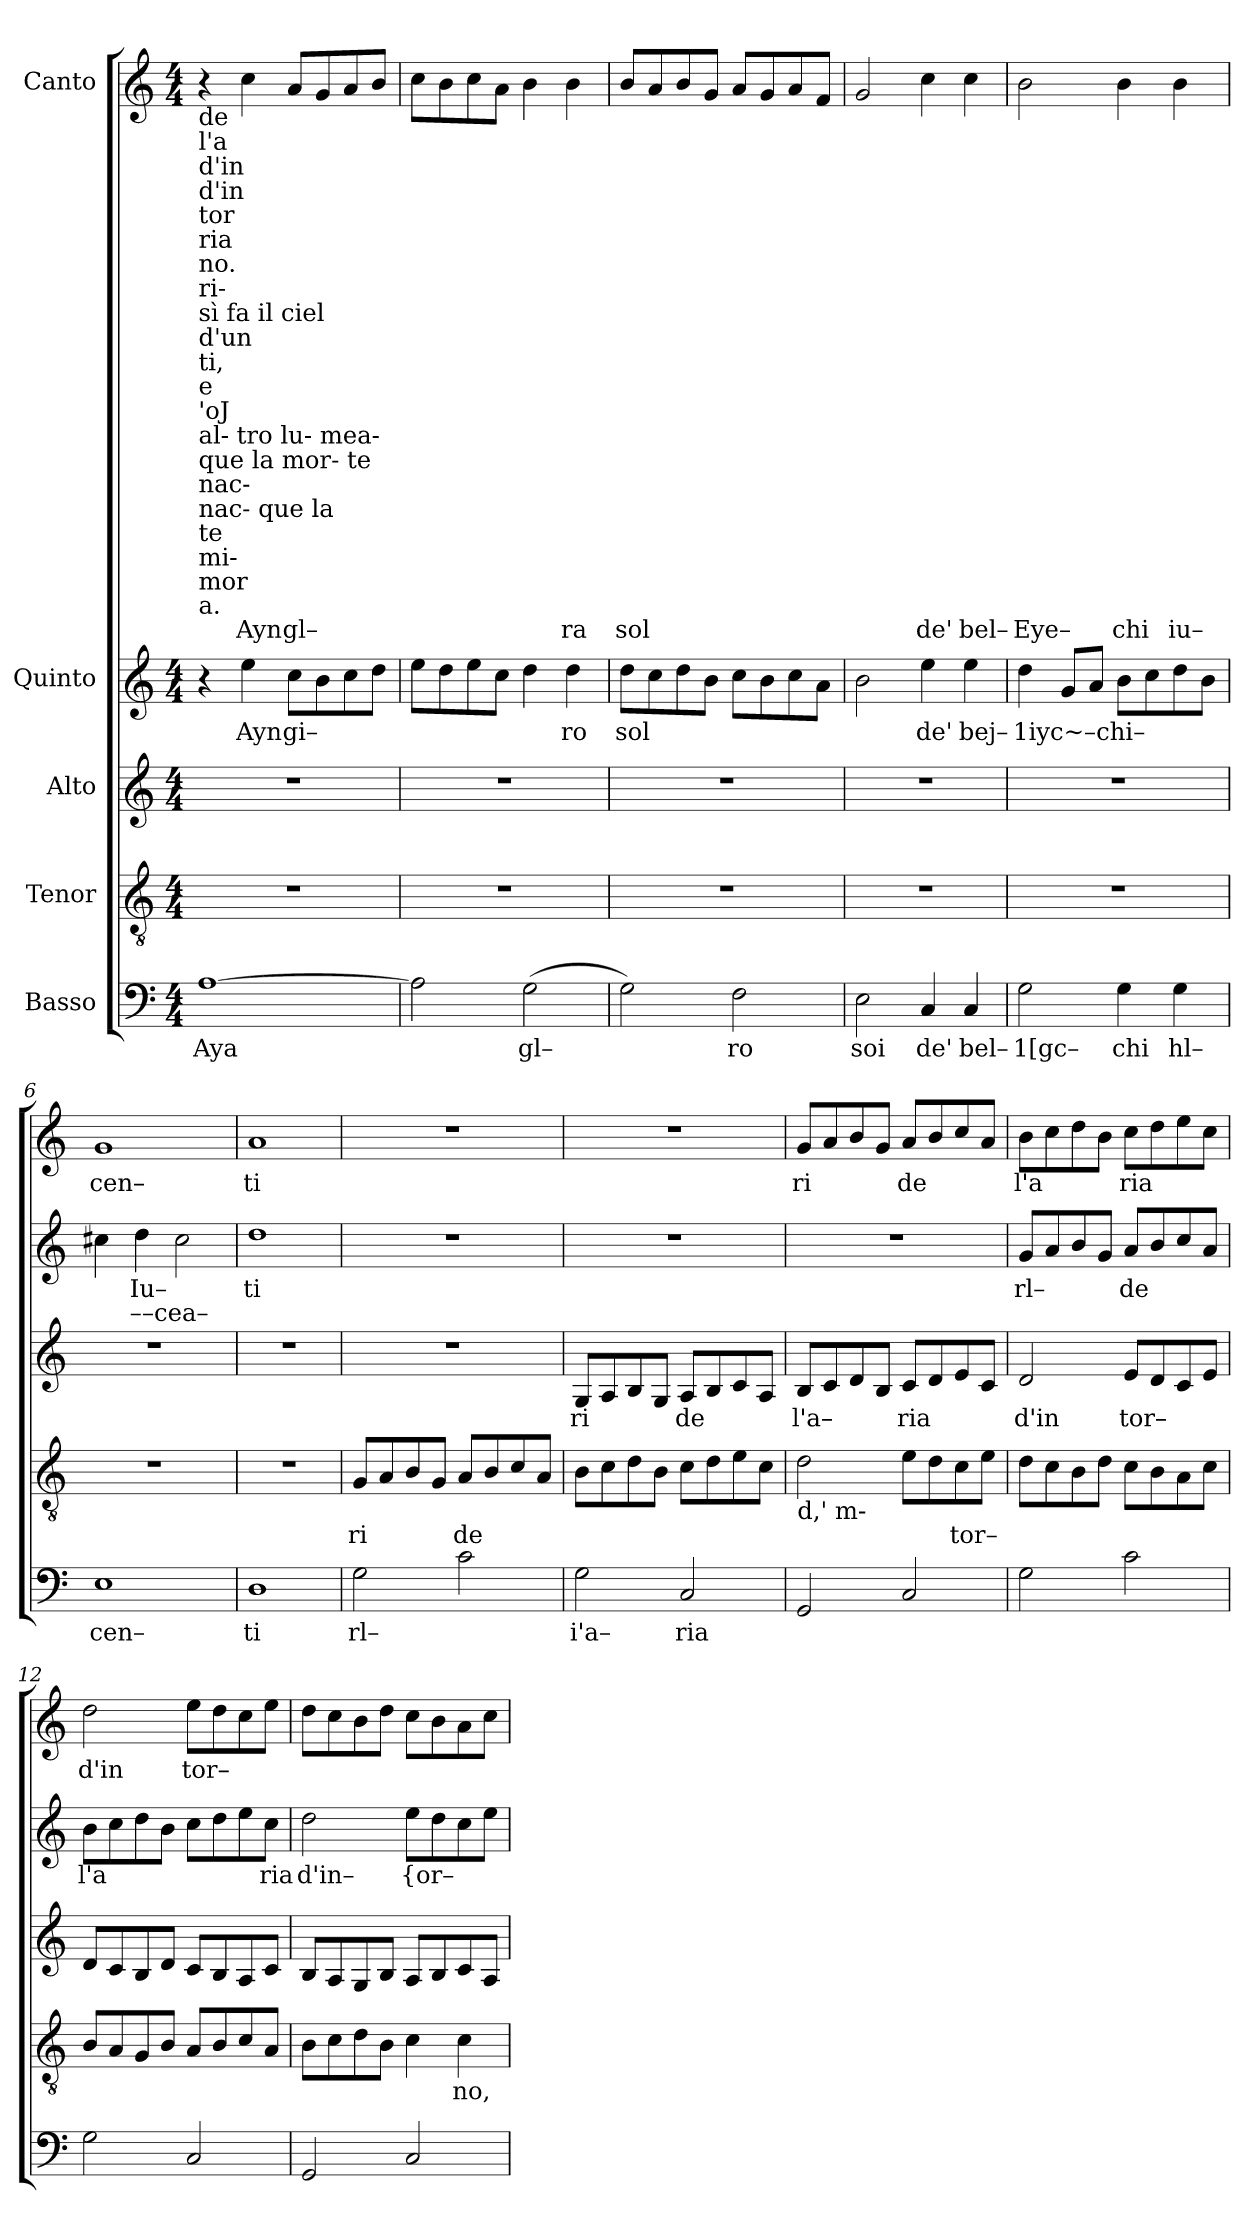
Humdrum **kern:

**kern	**text	**kern	**text	**kern	**text	**kern	**text	**text	**kern	**text
*part5	*part5	*part4	*part4	*part3	*part3	*part2	*part2	*part2	*part1	*part1
*staff5	*staff5	*staff4	*staff4	*staff3	*staff3	*staff2	*staff2	*staff2	*staff1	*staff1
*I"Basso	*	*I"Tenor	*	*I"Alto	*	*I"Quinto	*	*	*I"Canto	*
*clefF4	*	*clefGv2	*	*clefG2	*	*clefG2	*	*	*clefG2	*
*k[]	*	*k[]	*	*k[]	*	*k[]	*	*	*k[]	*
*M4/4	*	*M4/4	*	*M4/4	*	*M4/4	*	*	*M4/4	*
*MM120	*	*MM120	*	*MM120	*	*MM120	*	*	*MM120	*
=1	=1	=1	=1	=1	=1	=1	=1	=1	=1	=1
!	!	!	!	!	!	!	!	!	!LO:TX:b:t=de	!
!	!	!	!	!	!	!	!	!	!LO:TX:b:t=l'a	!
!	!	!	!	!	!	!	!	!	!LO:TX:b:t=d'in	!
!	!	!	!	!	!	!	!	!	!LO:TX:b:t=d'in	!
!	!	!	!	!	!	!	!	!	!LO:TX:b:t=tor	!
!	!	!	!	!	!	!	!	!	!LO:TX:b:t=ria	!
!	!	!	!	!	!	!	!	!	!LO:TX:b:t=no.	!
!	!	!	!	!	!	!	!	!	!LO:TX:b:t=ri-	!
!	!	!	!	!	!	!	!	!	!LO:TX:b:t=sì fa il ciel	!
!	!	!	!	!	!	!	!	!	!LO:TX:b:t=d'un	!
!	!	!	!	!	!	!	!	!	!LO:TX:b:t=ti,	!
!	!	!	!	!	!	!	!	!	!LO:TX:b:t=e	!
!	!	!	!	!	!	!	!	!	!LO:TX:b:t='oJ	!
!	!	!	!	!	!	!	!	!	!LO:TX:b:t=al- tro lu- mea-	!
!	!	!	!	!	!	!	!	!	!LO:TX:b:t=que la mor- te	!
!	!	!	!	!	!	!	!	!	!LO:TX:b:t=nac-	!
!	!	!	!	!	!	!	!	!	!LO:TX:b:t=nac- que la	!
!	!	!	!	!	!	!	!	!	!LO:TX:b:t=te	!
!	!	!	!	!	!	!	!	!	!LO:TX:b:t=mi-	!
!	!	!	!	!	!	!	!	!	!LO:TX:b:t=mor	!
!	!	!	!	!	!	!	!	!	!LO:TX:b:t=a.	!
!	!LO:LY:b	!	!	!	!	!	!	!	!	!
[1A	Aya	1r	.	1r	.	4r	.	.	4r	.
!	!	!	!	!	!	!	!LO:LY:b	!	!	!LO:LY:b
.	.	.	.	.	.	4ee\	Ayn	.	4cc\	Ayn
!	!	!	!	!	!	!	!LO:LY:b	!	!	!LO:LY:b
.	.	.	.	.	.	8cc\L	gi–	.	8a/L	gl–
.	.	.	.	.	.	8b\	.	.	8g/	.
.	.	.	.	.	.	8cc\	.	.	8a/	.
.	.	.	.	.	.	8dd\J	.	.	8b/J	.
=2	=2	=2	=2	=2	=2	=2	=2	=2	=2	=2
2A\]	.	1r	.	1r	.	8ee\L	.	.	8cc\L	.
.	.	.	.	.	.	8dd\	.	.	8b\	.
.	.	.	.	.	.	8ee\	.	.	8cc\	.
.	.	.	.	.	.	8cc\J	.	.	8a\J	.
!	!LO:LY:b	!	!	!	!	!	!	!	!	!
(>2G\	gl–	.	.	.	.	4dd\	.	.	4b\	.
!	!	!	!	!	!	!	!LO:LY:b	!	!	!LO:LY:b
.	.	.	.	.	.	4dd\	ro	.	4b\	ra
=3	=3	=3	=3	=3	=3	=3	=3	=3	=3	=3
!	!	!	!	!	!	!	!LO:LY:b	!	!	!LO:LY:b
2G\)	.	1r	.	1r	.	8dd\L	sol	.	8b/L	sol
.	.	.	.	.	.	8cc\	.	.	8a/	.
.	.	.	.	.	.	8dd\	.	.	8b/	.
.	.	.	.	.	.	8b\J	.	.	8g/J	.
!	!LO:LY:b	!	!	!	!	!	!	!	!	!
2F\	ro	.	.	.	.	8cc\L	.	.	8a/L	.
.	.	.	.	.	.	8b\	.	.	8g/	.
.	.	.	.	.	.	8cc\	.	.	8a/	.
.	.	.	.	.	.	8a\J	.	.	8f/J	.
=4	=4	=4	=4	=4	=4	=4	=4	=4	=4	=4
!	!LO:LY:b	!	!	!	!	!	!	!	!	!
2E\	soi	1r	.	1r	.	2b\	.	.	2g/	.
!	!LO:LY:b	!	!	!	!	!	!LO:LY:b	!	!	!LO:LY:b
4C/	de'	.	.	.	.	4ee\	de'	.	4cc\	de'
!	!LO:LY:b	!	!	!	!	!	!LO:LY:b	!	!	!LO:LY:b
4C/	bel–	.	.	.	.	4ee\	bej–	.	4cc\	bel–
=5	=5	=5	=5	=5	=5	=5	=5	=5	=5	=5
!	!LO:LY:b	!	!	!	!	!	!LO:LY:b	!	!	!LO:LY:b
2G\	1[gc–	1r	.	1r	.	4dd\	1iyc~–chi–	.	2b\	Eye–
.	.	.	.	.	.	8g/L	.	.	.	.
.	.	.	.	.	.	8a/J	.	.	.	.
!	!LO:LY:b	!	!	!	!	!	!	!	!	!LO:LY:b
4G\	chi	.	.	.	.	8b\L	.	.	4b\	chi
.	.	.	.	.	.	8cc\	.	.	.	.
!	!LO:LY:b	!	!	!	!	!	!	!	!	!LO:LY:b
4G\	hl–	.	.	.	.	8dd\	.	.	4b\	iu–
.	.	.	.	.	.	8b\J	.	.	.	.
=6	=6	=6	=6	=6	=6	=6	=6	=6	=6	=6
!	!LO:LY:b	!	!	!	!	!	!	!	!	!LO:LY:b
1E	cen–	1r	.	1r	.	4cc#X\	.	.	1g	cen–
!	!	!	!	!	!	!	!LO:LY:b	!LO:LY:b	!	!
.	.	.	.	.	.	4dd\	Iu–	––cea–	.	.
.	.	.	.	.	.	2cc#\	.	.	.	.
=7	=7	=7	=7	=7	=7	=7	=7	=7	=7	=7
!	!LO:LY:b	!	!	!	!	!	!LO:LY:b	!	!	!LO:LY:b
1D	ti	1r	.	1r	.	1dd	ti	.	1a	ti
=8	=8	=8	=8	=8	=8	=8	=8	=8	=8	=8
!	!LO:LY:b	!	!LO:LY:b	!	!	!	!	!	!	!
2G\	rl–	8G/L	ri	1r	.	1r	.	.	1r	.
.	.	8A/	.	.	.	.	.	.	.	.
.	.	8B/	.	.	.	.	.	.	.	.
.	.	8G/J	.	.	.	.	.	.	.	.
!	!	!	!LO:LY:b	!	!	!	!	!	!	!
2c\	.	8A/L	de	.	.	.	.	.	.	.
.	.	8B/	.	.	.	.	.	.	.	.
.	.	8c/	.	.	.	.	.	.	.	.
.	.	8A/J	.	.	.	.	.	.	.	.
=9	=9	=9	=9	=9	=9	=9	=9	=9	=9	=9
!	!LO:LY:b	!	!	!	!LO:LY:b	!	!	!	!	!
2G\	i'a–	8B\L	.	8G/L	ri	1r	.	.	1r	.
.	.	8c\	.	8A/	.	.	.	.	.	.
.	.	8d\	.	8B/	.	.	.	.	.	.
.	.	8B\J	.	8G/J	.	.	.	.	.	.
!	!LO:LY:b	!	!	!	!LO:LY:b	!	!	!	!	!
2C/	ria	8c\L	.	8A/L	de	.	.	.	.	.
.	.	8d\	.	8B/	.	.	.	.	.	.
.	.	8e\	.	8c/	.	.	.	.	.	.
.	.	8c\J	.	8A/J	.	.	.	.	.	.
=10	=10	=10	=10	=10	=10	=10	=10	=10	=10	=10
!	!	!LO:TX:b:t=d,' m-	!	!	!	!	!	!	!	!
!	!	!	!	!	!LO:LY:b	!	!	!	!	!LO:LY:b
2GG/	.	2d\	.	8B/L	l'a–	1r	.	.	8g/L	ri
.	.	.	.	8c/	.	.	.	.	8a/	.
.	.	.	.	8d/	.	.	.	.	8b/	.
.	.	.	.	8B/J	.	.	.	.	8g/J	.
!	!	!	!	!	!LO:LY:b	!	!	!	!	!LO:LY:b
2C/	.	8e\L	.	8c/L	ria	.	.	.	8a/L	de
.	.	8d\	.	8d/	.	.	.	.	8b/	.
!	!	!	!LO:LY:b	!	!	!	!	!	!	!
.	.	8c\	tor–	8e/	.	.	.	.	8cc/	.
.	.	8e\J	.	8c/J	.	.	.	.	8a/J	.
=11	=11	=11	=11	=11	=11	=11	=11	=11	=11	=11
!	!	!	!	!	!LO:LY:b	!	!LO:LY:b	!	!	!LO:LY:b
2G\	.	8d\L	.	2d/	d'in	8g/L	rl–	.	8b\L	l'a
.	.	8c\	.	.	.	8a/	.	.	8cc\	.
.	.	8B\	.	.	.	8b/	.	.	8dd\	.
.	.	8d\J	.	.	.	8g/J	.	.	8b\J	.
!	!	!	!	!	!LO:LY:b	!	!LO:LY:b	!	!	!LO:LY:b
2c\	.	8c\L	.	8e/L	tor–	8a/L	de	.	8cc\L	ria
.	.	8B\	.	8d/	.	8b/	.	.	8dd\	.
.	.	8A\	.	8c/	.	8cc/	.	.	8ee\	.
.	.	8c\J	.	8e/J	.	8a/J	.	.	8cc\J	.
=12	=12	=12	=12	=12	=12	=12	=12	=12	=12	=12
!	!	!	!	!	!	!	!LO:LY:b	!	!	!LO:LY:b
2G\	.	8B/L	.	8d/L	.	8b\L	l'a	.	2dd\	d'in
.	.	8A/	.	8c/	.	8cc\	.	.	.	.
.	.	8G/	.	8B/	.	8dd\	.	.	.	.
.	.	8B/J	.	8d/J	.	8b\J	.	.	.	.
!	!	!	!	!	!	!	!	!	!	!LO:LY:b
2C/	.	8A/L	.	8c/L	.	8cc\L	.	.	8ee\L	tor–
.	.	8B/	.	8B/	.	8dd\	.	.	8dd\	.
.	.	8c/	.	8A/	.	8ee\	.	.	8cc\	.
!	!	!	!	!	!	!	!LO:LY:b	!	!	!
.	.	8A/J	.	8c/J	.	8cc\J	ria	.	8ee\J	.
=13	=13	=13	=13	=13	=13	=13	=13	=13	=13	=13
!	!	!	!	!	!	!	!LO:LY:b	!	!	!
2GG/	.	8B\L	.	8B/L	.	2dd\	d'in–	.	8dd\L	.
.	.	8c\	.	8A/	.	.	.	.	8cc\	.
.	.	8d\	.	8G/	.	.	.	.	8b\	.
.	.	8B\J	.	8B/J	.	.	.	.	8dd\J	.
!	!	!	!	!	!	!	!LO:LY:b	!	!	!
2C/	.	4c\	.	8A/L	.	8ee\L	{or–	.	8cc\L	.
.	.	.	.	8B/	.	8dd\	.	.	8b\	.
!	!	!	!LO:LY:b	!	!	!	!	!	!	!
.	.	4c\	no,	8c/	.	8cc\	.	.	8a\	.
.	.	.	.	8A/J	.	8ee\J	.	.	8cc\J	.
=	=	=	=	=	=	=	=	=	=	=
*-	*-	*-	*-	*-	*-	*-	*-	*-	*-	*-
